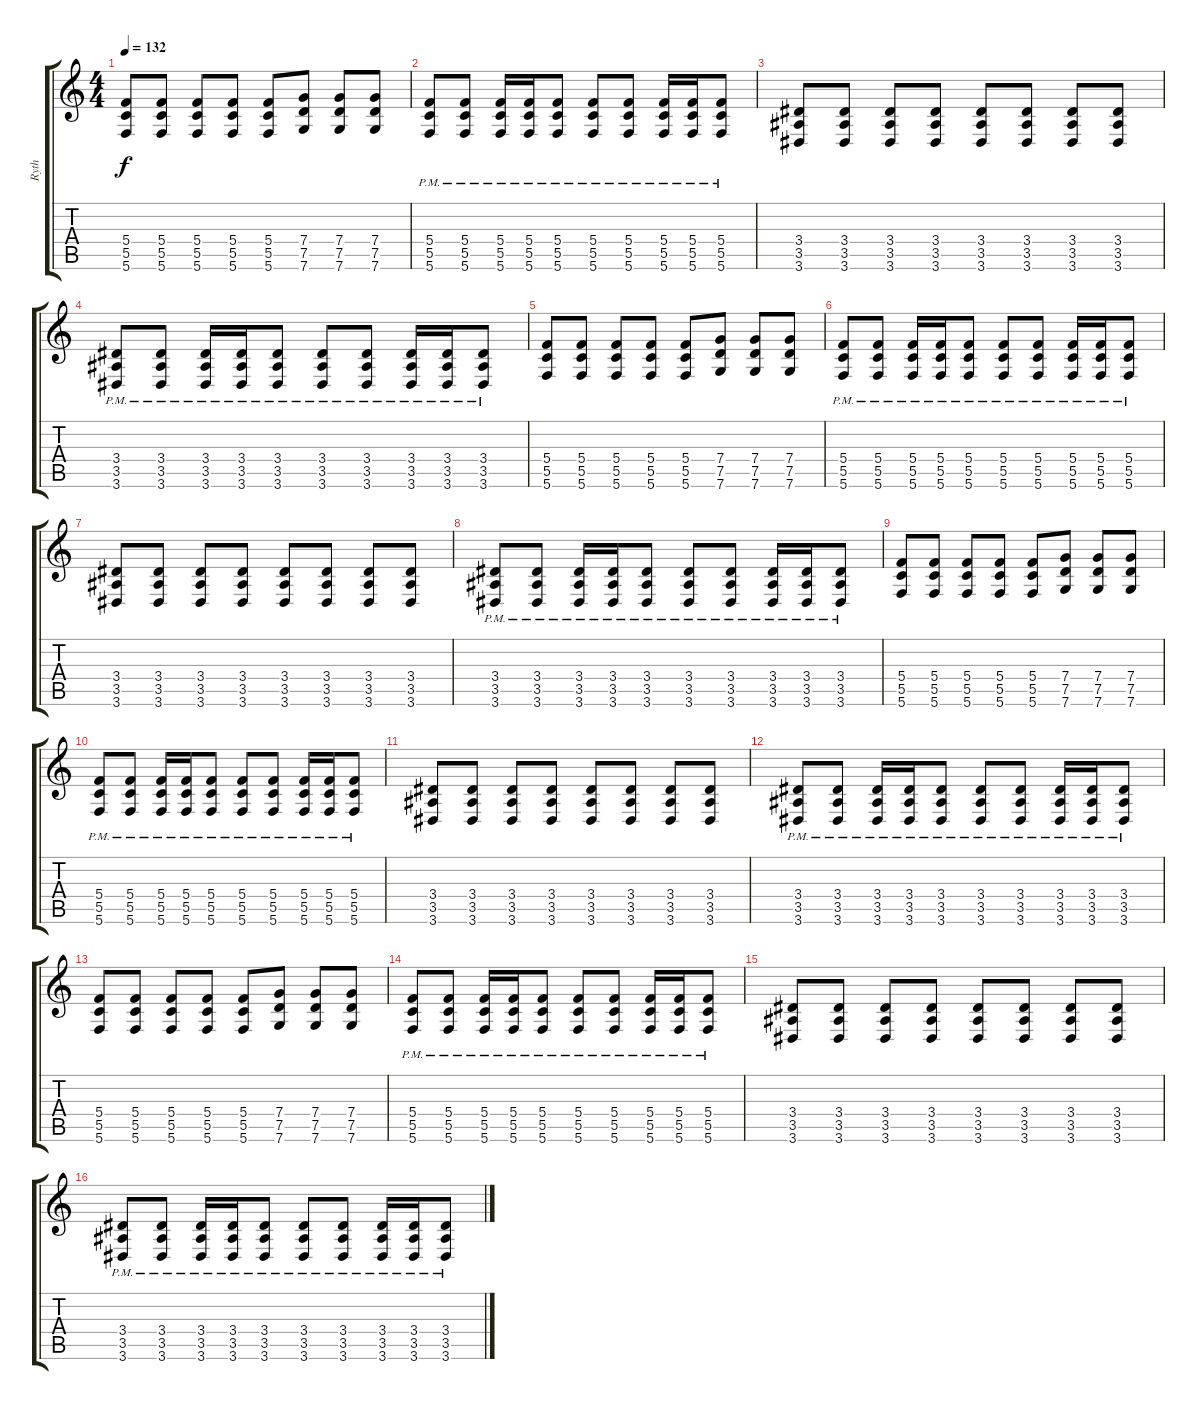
\track ("Ryth" "Ryth") {instrument distortionguitar}
\staff {score tabs}
\tuning (D4 A3 F3 C3 G2 C2) {hide}
\ts (4 4)
\tempo 132
\clef g2
\ks c
(5.4 5.5 5.6).8{dy f} (5.4 5.5 5.6).8 (5.4 5.5 5.6).8 (5.4 5.5 5.6).8 (5.4 5.5 5.6).8 (7.4 7.5 7.6).8 (7.4 7.5 7.6).8 (7.4 7.5 7.6).8 |
(5.4{pm} 5.5{pm} 5.6{pm}).8 (5.4{pm} 5.5{pm} 5.6{pm}).8 (5.4{pm} 5.5{pm} 5.6{pm}).16 (5.4{pm} 5.5{pm} 5.6{pm}).16 (5.4{pm} 5.5{pm} 5.6{pm}).8 (5.4{pm} 5.5{pm} 5.6{pm}).8 (5.4{pm} 5.5{pm} 5.6{pm}).8 (5.4{pm} 5.5{pm} 5.6{pm}).16 (5.4{pm} 5.5{pm} 5.6{pm}).16 (5.4{pm} 5.5{pm} 5.6{pm}).8 |
(3.4 3.5 3.6).8 (3.4 3.5 3.6).8 (3.4 3.5 3.6).8 (3.4 3.5 3.6).8 (3.4 3.5 3.6).8 (3.4 3.5 3.6).8 (3.4 3.5 3.6).8 (3.4 3.5 3.6).8 |
(3.4{pm} 3.5{pm} 3.6{pm}).8 (3.4{pm} 3.5{pm} 3.6{pm}).8 (3.4{pm} 3.5{pm} 3.6{pm}).16 (3.4{pm} 3.5{pm} 3.6{pm}).16 (3.4{pm} 3.5{pm} 3.6{pm}).8 (3.4{pm} 3.5{pm} 3.6{pm}).8 (3.4{pm} 3.5{pm} 3.6{pm}).8 (3.4{pm} 3.5{pm} 3.6{pm}).16 (3.4{pm} 3.5{pm} 3.6{pm}).16 (3.4{pm} 3.5{pm} 3.6{pm}).8 |
(5.4 5.5 5.6).8 (5.4 5.5 5.6).8 (5.4 5.5 5.6).8 (5.4 5.5 5.6).8 (5.4 5.5 5.6).8 (7.4 7.5 7.6).8 (7.4 7.5 7.6).8 (7.4 7.5 7.6).8 |
(5.4{pm} 5.5{pm} 5.6{pm}).8 (5.4{pm} 5.5{pm} 5.6{pm}).8 (5.4{pm} 5.5{pm} 5.6{pm}).16 (5.4{pm} 5.5{pm} 5.6{pm}).16 (5.4{pm} 5.5{pm} 5.6{pm}).8 (5.4{pm} 5.5{pm} 5.6{pm}).8 (5.4{pm} 5.5{pm} 5.6{pm}).8 (5.4{pm} 5.5{pm} 5.6{pm}).16 (5.4{pm} 5.5{pm} 5.6{pm}).16 (5.4{pm} 5.5{pm} 5.6{pm}).8 |
(3.4 3.5 3.6).8 (3.4 3.5 3.6).8 (3.4 3.5 3.6).8 (3.4 3.5 3.6).8 (3.4 3.5 3.6).8 (3.4 3.5 3.6).8 (3.4 3.5 3.6).8 (3.4 3.5 3.6).8 |
(3.4{pm} 3.5{pm} 3.6{pm}).8 (3.4{pm} 3.5{pm} 3.6{pm}).8 (3.4{pm} 3.5{pm} 3.6{pm}).16 (3.4{pm} 3.5{pm} 3.6{pm}).16 (3.4{pm} 3.5{pm} 3.6{pm}).8 (3.4{pm} 3.5{pm} 3.6{pm}).8 (3.4{pm} 3.5{pm} 3.6{pm}).8 (3.4{pm} 3.5{pm} 3.6{pm}).16 (3.4{pm} 3.5{pm} 3.6{pm}).16 (3.4{pm} 3.5{pm} 3.6{pm}).8 |
(5.4 5.5 5.6).8 (5.4 5.5 5.6).8 (5.4 5.5 5.6).8 (5.4 5.5 5.6).8 (5.4 5.5 5.6).8 (7.4 7.5 7.6).8 (7.4 7.5 7.6).8 (7.4 7.5 7.6).8 |
(5.4{pm} 5.5{pm} 5.6{pm}).8 (5.4{pm} 5.5{pm} 5.6{pm}).8 (5.4{pm} 5.5{pm} 5.6{pm}).16 (5.4{pm} 5.5{pm} 5.6{pm}).16 (5.4{pm} 5.5{pm} 5.6{pm}).8 (5.4{pm} 5.5{pm} 5.6{pm}).8 (5.4{pm} 5.5{pm} 5.6{pm}).8 (5.4{pm} 5.5{pm} 5.6{pm}).16 (5.4{pm} 5.5{pm} 5.6{pm}).16 (5.4{pm} 5.5{pm} 5.6{pm}).8 |
(3.4 3.5 3.6).8 (3.4 3.5 3.6).8 (3.4 3.5 3.6).8 (3.4 3.5 3.6).8 (3.4 3.5 3.6).8 (3.4 3.5 3.6).8 (3.4 3.5 3.6).8 (3.4 3.5 3.6).8 |
(3.4{pm} 3.5{pm} 3.6{pm}).8 (3.4{pm} 3.5{pm} 3.6{pm}).8 (3.4{pm} 3.5{pm} 3.6{pm}).16 (3.4{pm} 3.5{pm} 3.6{pm}).16 (3.4{pm} 3.5{pm} 3.6{pm}).8 (3.4{pm} 3.5{pm} 3.6{pm}).8 (3.4{pm} 3.5{pm} 3.6{pm}).8 (3.4{pm} 3.5{pm} 3.6{pm}).16 (3.4{pm} 3.5{pm} 3.6{pm}).16 (3.4{pm} 3.5{pm} 3.6{pm}).8 |
(5.4 5.5 5.6).8 (5.4 5.5 5.6).8 (5.4 5.5 5.6).8 (5.4 5.5 5.6).8 (5.4 5.5 5.6).8 (7.4 7.5 7.6).8 (7.4 7.5 7.6).8 (7.4 7.5 7.6).8 |
(5.4{pm} 5.5{pm} 5.6{pm}).8 (5.4{pm} 5.5{pm} 5.6{pm}).8 (5.4{pm} 5.5{pm} 5.6{pm}).16 (5.4{pm} 5.5{pm} 5.6{pm}).16 (5.4{pm} 5.5{pm} 5.6{pm}).8 (5.4{pm} 5.5{pm} 5.6{pm}).8 (5.4{pm} 5.5{pm} 5.6{pm}).8 (5.4{pm} 5.5{pm} 5.6{pm}).16 (5.4{pm} 5.5{pm} 5.6{pm}).16 (5.4{pm} 5.5{pm} 5.6{pm}).8 |
(3.4 3.5 3.6).8 (3.4 3.5 3.6).8 (3.4 3.5 3.6).8 (3.4 3.5 3.6).8 (3.4 3.5 3.6).8 (3.4 3.5 3.6).8 (3.4 3.5 3.6).8 (3.4 3.5 3.6).8 |
(3.4{pm} 3.5{pm} 3.6{pm}).8 (3.4{pm} 3.5{pm} 3.6{pm}).8 (3.4{pm} 3.5{pm} 3.6{pm}).16 (3.4{pm} 3.5{pm} 3.6{pm}).16 (3.4{pm} 3.5{pm} 3.6{pm}).8 (3.4{pm} 3.5{pm} 3.6{pm}).8 (3.4{pm} 3.5{pm} 3.6{pm}).8 (3.4{pm} 3.5{pm} 3.6{pm}).16 (3.4{pm} 3.5{pm} 3.6{pm}).16 (3.4{pm} 3.5{pm} 3.6{pm}).8
